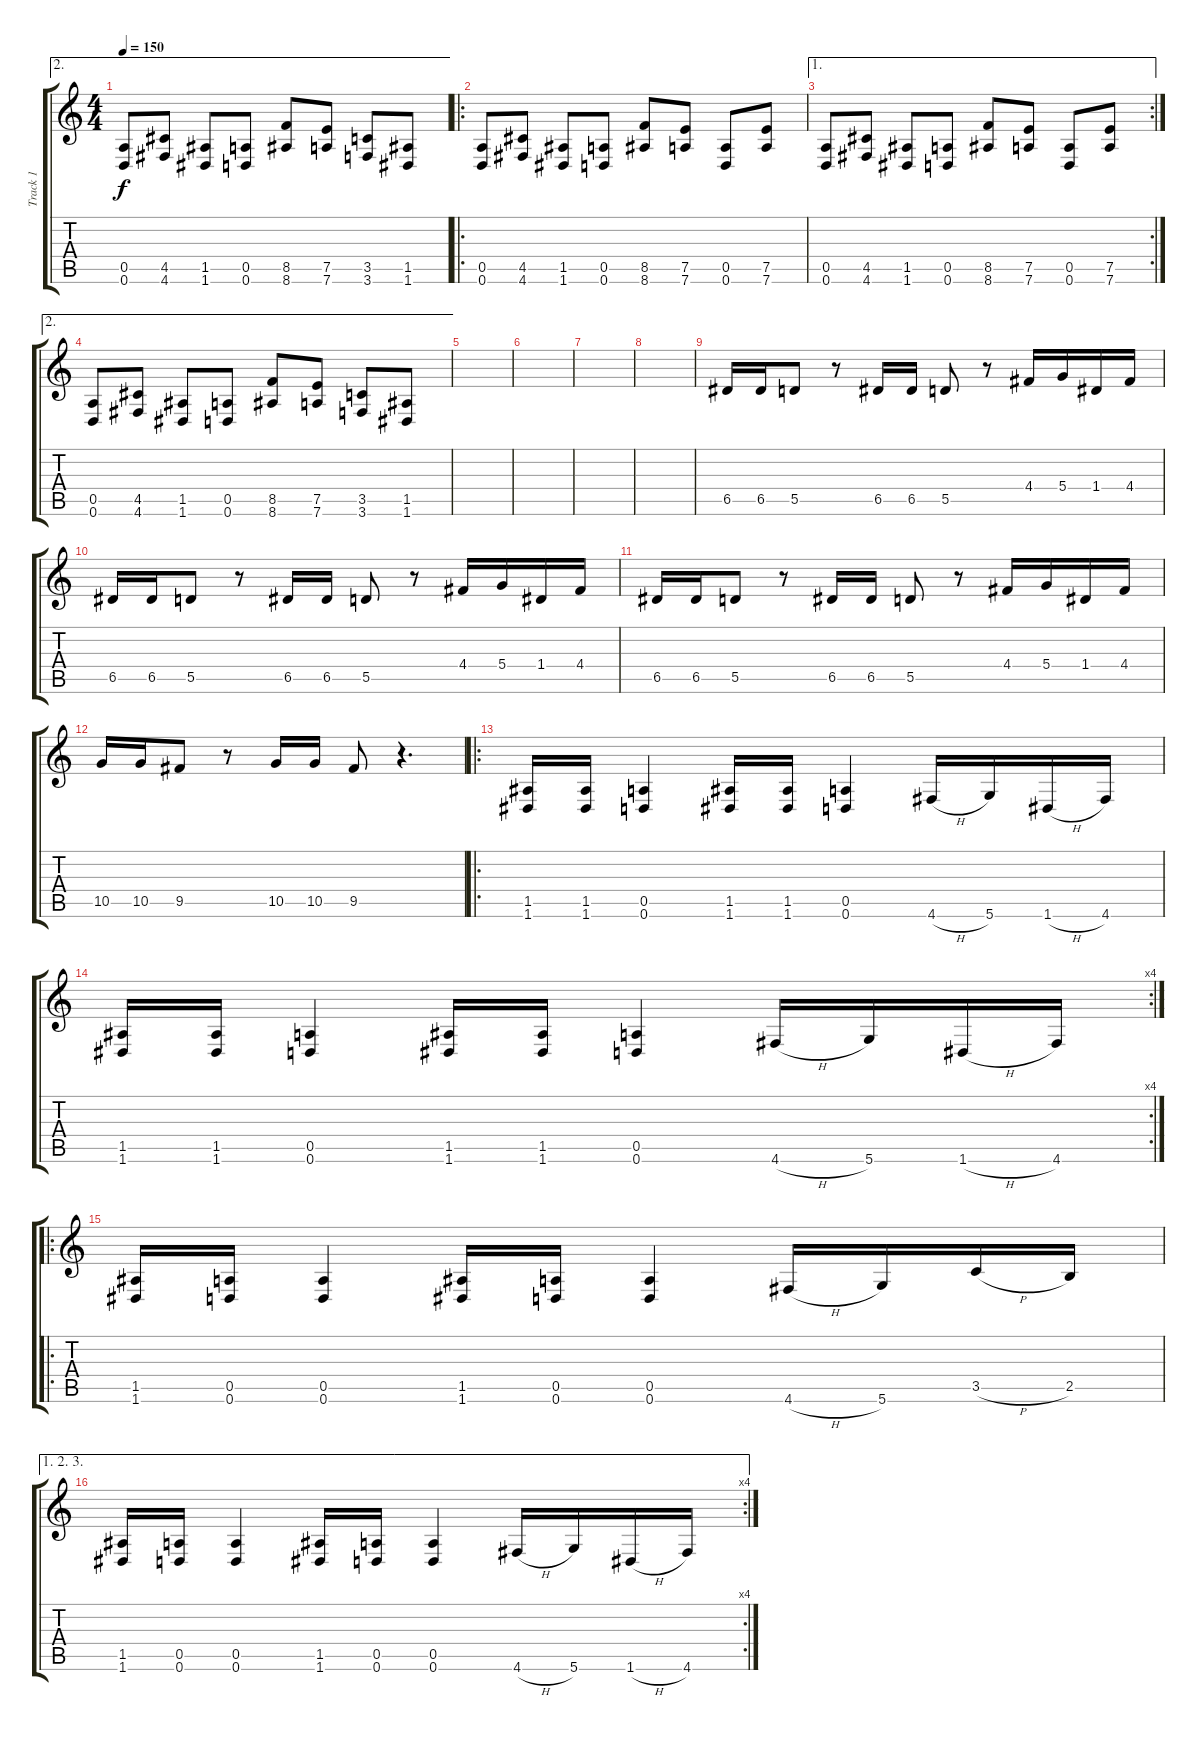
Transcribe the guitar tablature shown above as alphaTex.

\track ("Track 1" "Track 1") {instrument distortionguitar}
\staff {score tabs}
\tuning (E4 B3 G3 D3 A2 D2) {hide}
\ae 2
\ts (4 4)
\tempo 150
\clef g2
\ks c
(0.5 0.6).8{dy f} (4.5 4.6).8 (1.5 1.6).8 (0.5 0.6).8 (8.5 8.6).8 (7.5 7.6).8 (3.5 3.6).8 (1.5 1.6).8 |
\ro
(0.5 0.6).8 (4.5 4.6).8 (1.5 1.6).8 (0.5 0.6).8 (8.5 8.6).8 (7.5 7.6).8 (0.5 0.6).8 (7.5 7.6).8 |
\ae 1
\rc 2
(0.5 0.6).8 (4.5 4.6).8 (1.5 1.6).8 (0.5 0.6).8 (8.5 8.6).8 (7.5 7.6).8 (0.5 0.6).8 (7.5 7.6).8 |
\ae 2
(0.5 0.6).8 (4.5 4.6).8 (1.5 1.6).8 (0.5 0.6).8 (8.5 8.6).8 (7.5 7.6).8 (3.5 3.6).8 (1.5 1.6).8 |
|
|
|
|
6.5.16 6.5.16 5.5.8 r.8 6.5.16 6.5.16 5.5.8 r.8 4.4.16 5.4.16 1.4.16 4.4.16 |
6.5.16 6.5.16 5.5.8 r.8 6.5.16 6.5.16 5.5.8 r.8 4.4.16 5.4.16 1.4.16 4.4.16 |
6.5.16 6.5.16 5.5.8 r.8 6.5.16 6.5.16 5.5.8 r.8 4.4.16 5.4.16 1.4.16 4.4.16 |
10.5.16 10.5.16 9.5.8 r.8 10.5.16 10.5.16 9.5.8 r.4{d} |
\ro
(1.5 1.6).16 (1.5 1.6).16 (0.5 0.6).4 (1.5 1.6).16 (1.5 1.6).16 (0.5 0.6).4 4.6{h}.16 5.6.16 1.6{h}.16 4.6.16 |
\rc 4
(1.5 1.6).16 (1.5 1.6).16 (0.5 0.6).4 (1.5 1.6).16 (1.5 1.6).16 (0.5 0.6).4 4.6{h}.16 5.6.16 1.6{h}.16 4.6.16 |
\ro
(1.5 1.6).16 (0.5 0.6).16 (0.5 0.6).4 (1.5 1.6).16 (0.5 0.6).16 (0.5 0.6).4 4.6{h}.16 5.6.16 3.5{h}.16 2.5.16 |
\ae (1 2 3)
\rc 4
(1.5 1.6).16 (0.5 0.6).16 (0.5 0.6).4 (1.5 1.6).16 (0.5 0.6).16 (0.5 0.6).4 4.6{h}.16 5.6.16 1.6{h}.16 4.6.16
